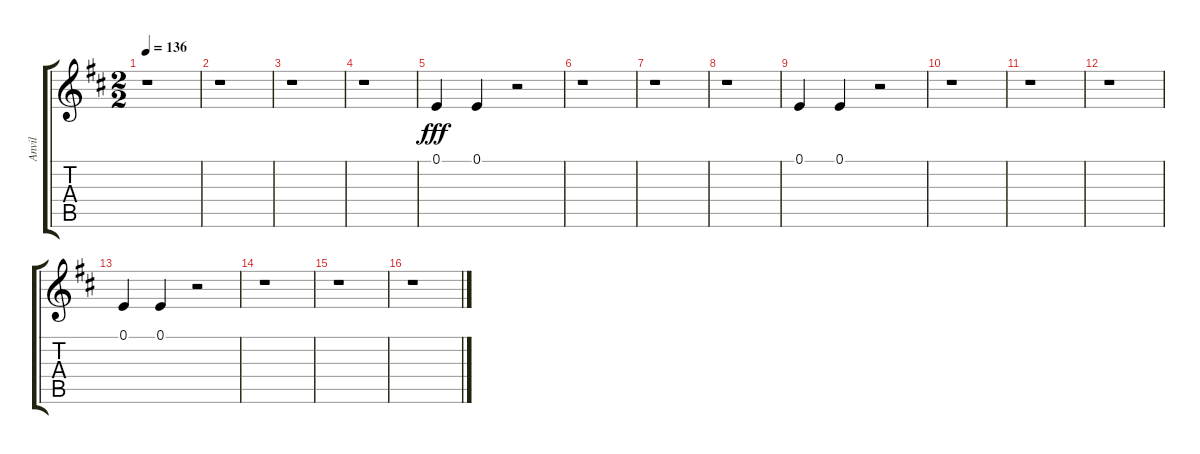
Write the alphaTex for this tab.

\track ("Anvil" "Anvil") {instrument agogo}
\staff {score tabs}
\tuning (E4 B3 G3 D3 A2 E2) {hide}
\ts (2 2)
\tempo 136
\clef g2
\ks d
r.1{dy fff} |
r.1 |
r.1 |
r.1 |
0.1.4 0.1.4 r.2 |
r.1 |
r.1 |
r.1 |
0.1.4 0.1.4 r.2 |
r.1 |
r.1 |
r.1 |
0.1.4 0.1.4 r.2 |
r.1 |
r.1 |
r.1
